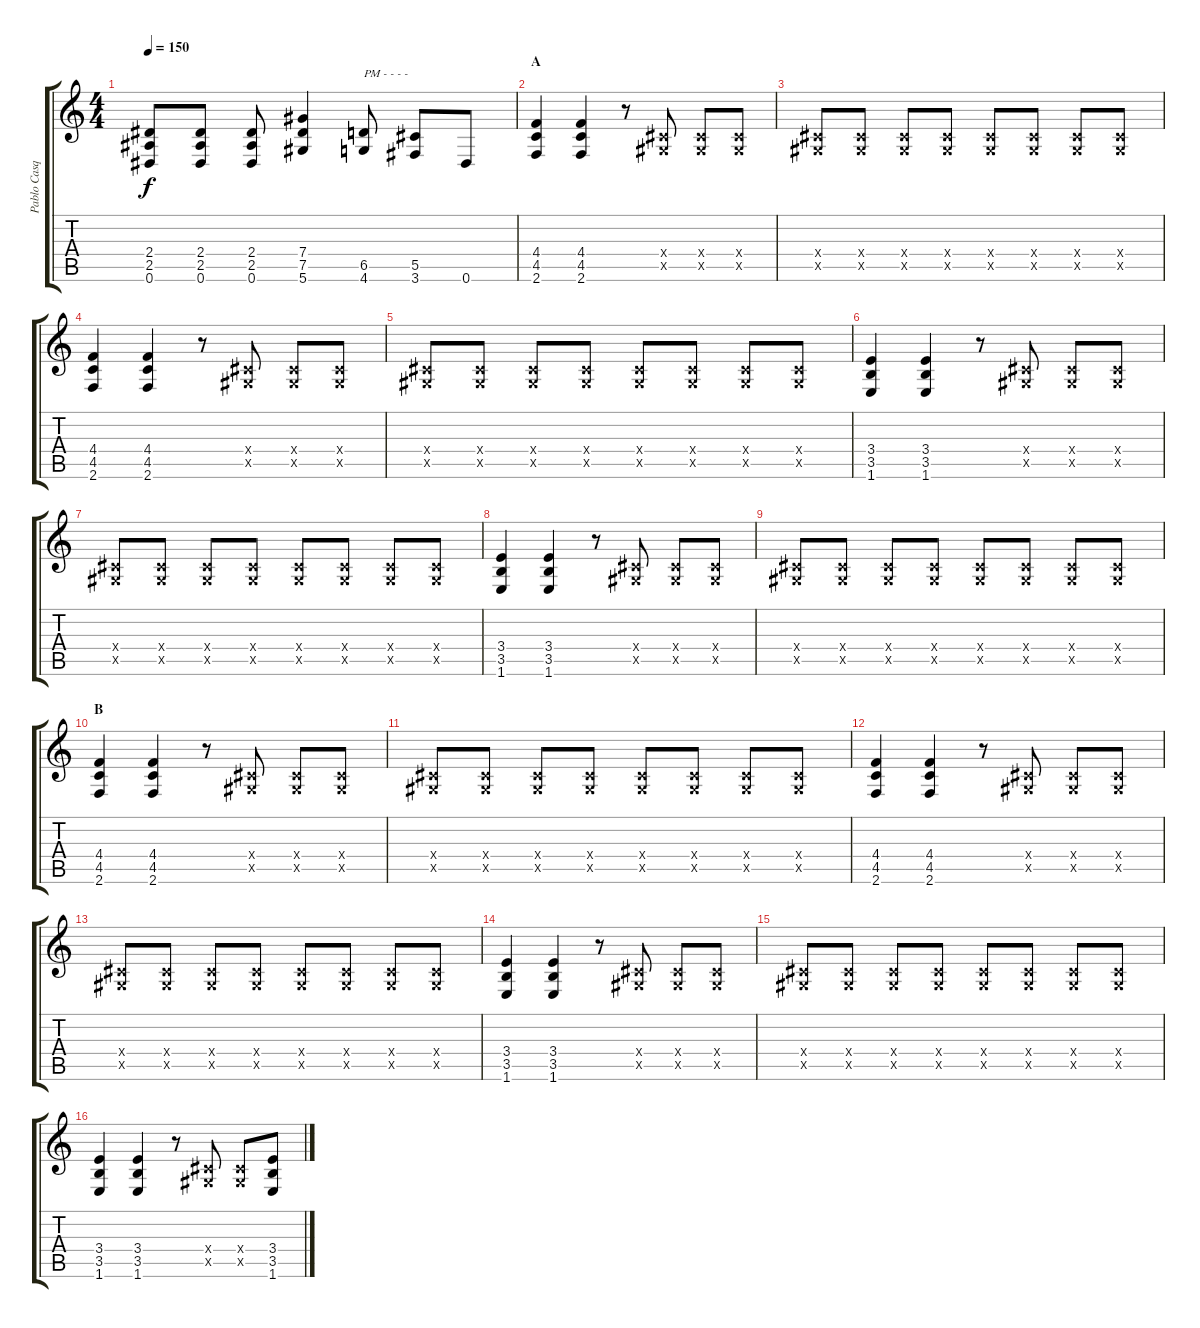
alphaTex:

\track ("Pablo Casquero" "Pablo Casq") {instrument distortionguitar}
\staff {score tabs}
\tuning (Eb4 Bb3 Gb3 Db3 Ab2 Eb2) {hide}
\ts (4 4)
\tempo 150
\clef g2
\ks c
(2.4{t} 2.5{t} 0.6{t}).8{dy f} (2.4 2.5 0.6).8 (2.4 2.5 0.6).8 (7.4 7.5 5.6).4 (6.5 4.6).8{txt "PM - - - -"} (5.5 3.6).8 0.6.8 |
\section ("" "A")
(4.4 4.5 2.6).4 (4.4 4.5 2.6).4 r.8 (0.4{x} 0.5{x}).8 (0.4{x} 0.5{x}).8 (0.4{x} 0.5{x}).8 |
(0.4{x} 0.5{x}).8 (0.4{x} 0.5{x}).8 (0.4{x} 0.5{x}).8 (0.4{x} 0.5{x}).8 (0.4{x} 0.5{x}).8 (0.4{x} 0.5{x}).8 (0.4{x} 0.5{x}).8 (0.4{x} 0.5{x}).8 |
(4.4 4.5 2.6).4 (4.4 4.5 2.6).4 r.8 (0.4{x} 0.5{x}).8 (0.4{x} 0.5{x}).8 (0.4{x} 0.5{x}).8 |
(0.4{x} 0.5{x}).8 (0.4{x} 0.5{x}).8 (0.4{x} 0.5{x}).8 (0.4{x} 0.5{x}).8 (0.4{x} 0.5{x}).8 (0.4{x} 0.5{x}).8 (0.4{x} 0.5{x}).8 (0.4{x} 0.5{x}).8 |
(3.4 3.5 1.6).4 (3.4 3.5 1.6).4 r.8 (0.4{x} 0.5{x}).8 (0.4{x} 0.5{x}).8 (0.4{x} 0.5{x}).8 |
(0.4{x} 0.5{x}).8 (0.4{x} 0.5{x}).8 (0.4{x} 0.5{x}).8 (0.4{x} 0.5{x}).8 (0.4{x} 0.5{x}).8 (0.4{x} 0.5{x}).8 (0.4{x} 0.5{x}).8 (0.4{x} 0.5{x}).8 |
(3.4 3.5 1.6).4 (3.4 3.5 1.6).4 r.8 (0.4{x} 0.5{x}).8 (0.4{x} 0.5{x}).8 (0.4{x} 0.5{x}).8 |
(0.4{x} 0.5{x}).8 (0.4{x} 0.5{x}).8 (0.4{x} 0.5{x}).8 (0.4{x} 0.5{x}).8 (0.4{x} 0.5{x}).8 (0.4{x} 0.5{x}).8 (0.4{x} 0.5{x}).8 (0.4{x} 0.5{x}).8 |
\section ("" "B")
(4.4 4.5 2.6).4 (4.4 4.5 2.6).4 r.8 (0.4{x} 0.5{x}).8 (0.4{x} 0.5{x}).8 (0.4{x} 0.5{x}).8 |
(0.4{x} 0.5{x}).8 (0.4{x} 0.5{x}).8 (0.4{x} 0.5{x}).8 (0.4{x} 0.5{x}).8 (0.4{x} 0.5{x}).8 (0.4{x} 0.5{x}).8 (0.4{x} 0.5{x}).8 (0.4{x} 0.5{x}).8 |
(4.4 4.5 2.6).4 (4.4 4.5 2.6).4 r.8 (0.4{x} 0.5{x}).8 (0.4{x} 0.5{x}).8 (0.4{x} 0.5{x}).8 |
(0.4{x} 0.5{x}).8 (0.4{x} 0.5{x}).8 (0.4{x} 0.5{x}).8 (0.4{x} 0.5{x}).8 (0.4{x} 0.5{x}).8 (0.4{x} 0.5{x}).8 (0.4{x} 0.5{x}).8 (0.4{x} 0.5{x}).8 |
(3.4 3.5 1.6).4 (3.4 3.5 1.6).4 r.8 (0.4{x} 0.5{x}).8 (0.4{x} 0.5{x}).8 (0.4{x} 0.5{x}).8 |
(0.4{x} 0.5{x}).8 (0.4{x} 0.5{x}).8 (0.4{x} 0.5{x}).8 (0.4{x} 0.5{x}).8 (0.4{x} 0.5{x}).8 (0.4{x} 0.5{x}).8 (0.4{x} 0.5{x}).8 (0.4{x} 0.5{x}).8 |
(3.4 3.5 1.6).4 (3.4 3.5 1.6).4 r.8 (0.4{x} 0.5{x}).8 (0.4{x} 0.5{x}).8 (3.4 3.5 1.6).8
